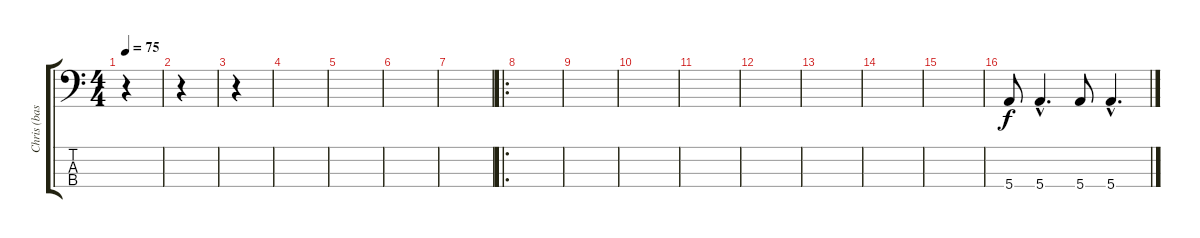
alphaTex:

\track ("Chris (bass)" "Chris (bas") {instrument electricbassfinger}
\staff {score tabs}
\tuning (G2 D2 A1 E1) {hide}
\ts (4 4)
\tempo 75
\clef f4
\ks c
r.4{dy f instrument electricbassfinger} |
r.4 |
r.4 |
|
|
|
|
\ro
|
|
|
|
|
|
|
|
5.4.8 5.4{hac}.4{d} 5.4.8 5.4{hac}.4{d}
